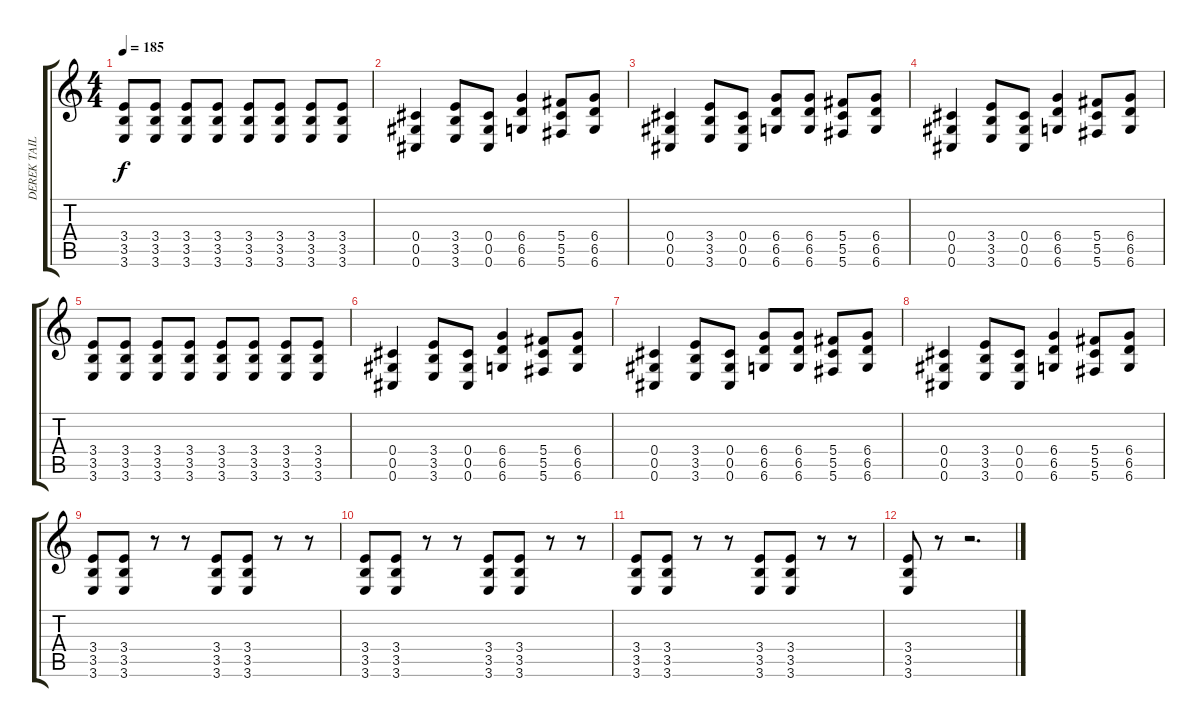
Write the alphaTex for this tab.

\track ("DEREK TAILER -  guitar " "DEREK TAIL") {instrument distortionguitar}
\staff {score tabs}
\tuning (Eb4 Bb3 Gb3 Db3 Ab2 Db2) {hide}
\ts (4 4)
\tempo 185
\clef g2
\ks c
(3.4 3.5 3.6).8{dy f} (3.4 3.5 3.6).8 (3.4 3.5 3.6).8 (3.4 3.5 3.6).8 (3.4 3.5 3.6).8 (3.4 3.5 3.6).8 (3.4 3.5 3.6).8 (3.4 3.5 3.6).8 |
(0.4 0.5 0.6).4 (3.4 3.5 3.6).8 (0.4 0.5 0.6).8 (6.4 6.5 6.6).4 (5.4 5.5 5.6).8 (6.4 6.5 6.6).8 |
(0.4 0.5 0.6).4 (3.4 3.5 3.6).8 (0.4 0.5 0.6).8 (6.4 6.5 6.6).8 (6.4 6.5 6.6).8 (5.4 5.5 5.6).8 (6.4 6.5 6.6).8 |
(0.4 0.5 0.6).4 (3.4 3.5 3.6).8 (0.4 0.5 0.6).8 (6.4 6.5 6.6).4 (5.4 5.5 5.6).8 (6.4 6.5 6.6).8 |
(3.4 3.5 3.6).8 (3.4 3.5 3.6).8 (3.4 3.5 3.6).8 (3.4 3.5 3.6).8 (3.4 3.5 3.6).8 (3.4 3.5 3.6).8 (3.4 3.5 3.6).8 (3.4 3.5 3.6).8 |
(0.4 0.5 0.6).4 (3.4 3.5 3.6).8 (0.4 0.5 0.6).8 (6.4 6.5 6.6).4 (5.4 5.5 5.6).8 (6.4 6.5 6.6).8 |
(0.4 0.5 0.6).4 (3.4 3.5 3.6).8 (0.4 0.5 0.6).8 (6.4 6.5 6.6).8 (6.4 6.5 6.6).8 (5.4 5.5 5.6).8 (6.4 6.5 6.6).8 |
(0.4 0.5 0.6).4 (3.4 3.5 3.6).8 (0.4 0.5 0.6).8 (6.4 6.5 6.6).4 (5.4 5.5 5.6).8 (6.4 6.5 6.6).8 |
(3.4 3.5 3.6).8 (3.4 3.5 3.6).8 r.8 r.8 (3.4 3.5 3.6).8 (3.4 3.5 3.6).8 r.8 r.8 |
(3.4 3.5 3.6).8 (3.4 3.5 3.6).8 r.8 r.8 (3.4 3.5 3.6).8 (3.4 3.5 3.6).8 r.8 r.8 |
(3.4 3.5 3.6).8 (3.4 3.5 3.6).8 r.8 r.8 (3.4 3.5 3.6).8 (3.4 3.5 3.6).8 r.8 r.8 |
(3.4 3.5 3.6).8 r.8 r.2{d}
